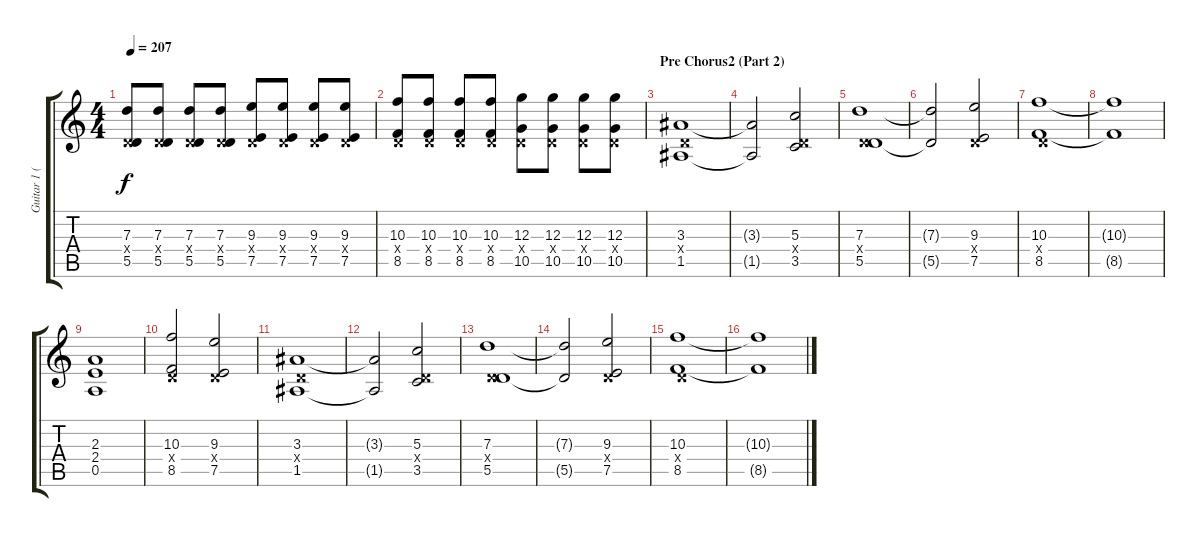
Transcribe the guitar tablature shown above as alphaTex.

\track ("Guitar 1 (Matt)" "Guitar 1 (") {instrument distortionguitar}
\staff {score tabs}
\tuning (E4 B3 G3 D3 A2 D2) {hide}
\ts (4 4)
\tempo 207
\clef g2
\ks c
(7.3 0.4{x} 5.5).8{dy f} (7.3 0.4{x} 5.5).8 (7.3 0.4{x} 5.5).8 (7.3 0.4{x} 5.5).8 (9.3 0.4{x} 7.5).8 (9.3 0.4{x} 7.5).8 (9.3 0.4{x} 7.5).8 (9.3 0.4{x} 7.5).8 |
(10.3 0.4{x} 8.5).8 (10.3 0.4{x} 8.5).8 (10.3 0.4{x} 8.5).8 (10.3 0.4{x} 8.5).8 (12.3 0.4{x} 10.5).8 (12.3 0.4{x} 10.5).8 (12.3 0.4{x} 10.5).8 (12.3 0.4{x} 10.5).8 |
\section ("" "Pre Chorus2 (Part 2)")
(3.3 0.4{x} 1.5).1 |
(3.3{t} 1.5{t}).2 (5.3 0.4{x} 3.5).2 |
(7.3 0.4{x} 5.5).1 |
(7.3{t} 5.5{t}).2 (9.3 0.4{x} 7.5).2 |
(10.3 0.4{x} 8.5).1 |
(10.3{t} 8.5{t}).1 |
(2.3 2.4 0.5).1 |
(10.3 0.4{x} 8.5).2 (9.3 0.4{x} 7.5).2 |
(3.3 0.4{x} 1.5).1 |
(3.3{t} 1.5{t}).2 (5.3 0.4{x} 3.5).2 |
(7.3 0.4{x} 5.5).1 |
(7.3{t} 5.5{t}).2 (9.3 0.4{x} 7.5).2 |
(10.3 0.4{x} 8.5).1 |
(10.3{t} 8.5{t}).1
